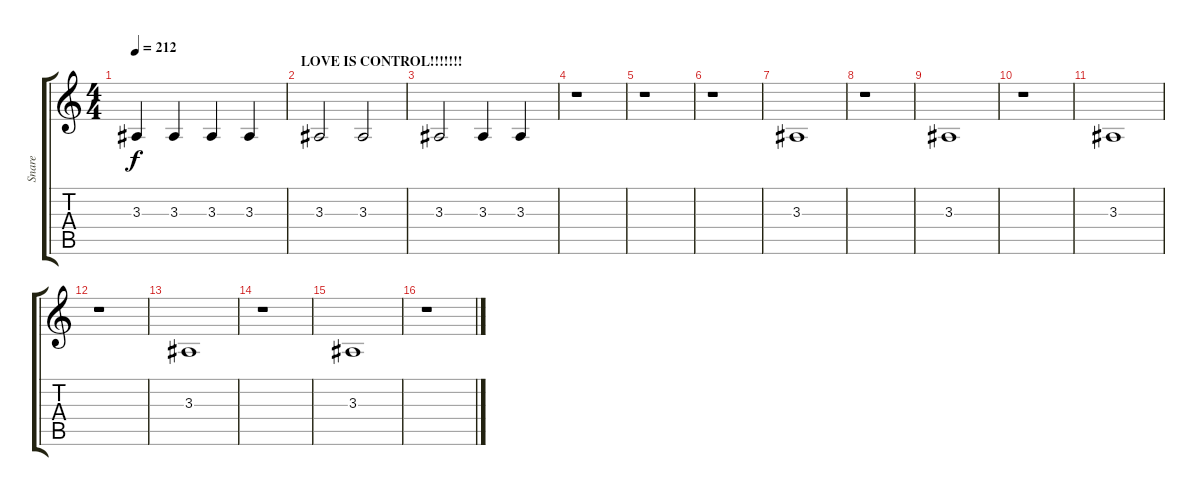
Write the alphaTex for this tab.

\track ("Snare" "Snare") {instrument timpani}
\staff {score tabs}
\tuning (E4 B3 G3 D3 A2 E2) {hide}
\ts (4 4)
\tempo 212
\clef g2
\ks c
3.3.4{dy f} 3.3.4 3.3.4 3.3.4 |
\section ("" "LOVE IS CONTROL!!!!!!!")
3.3.2 3.3.2 |
3.3.2 3.3.4 3.3.4 |
r.1 |
r.1 |
r.1 |
3.3.1 |
r.1 |
3.3.1 |
r.1 |
3.3.1 |
r.1 |
3.3.1 |
r.1 |
3.3.1 |
r.1
